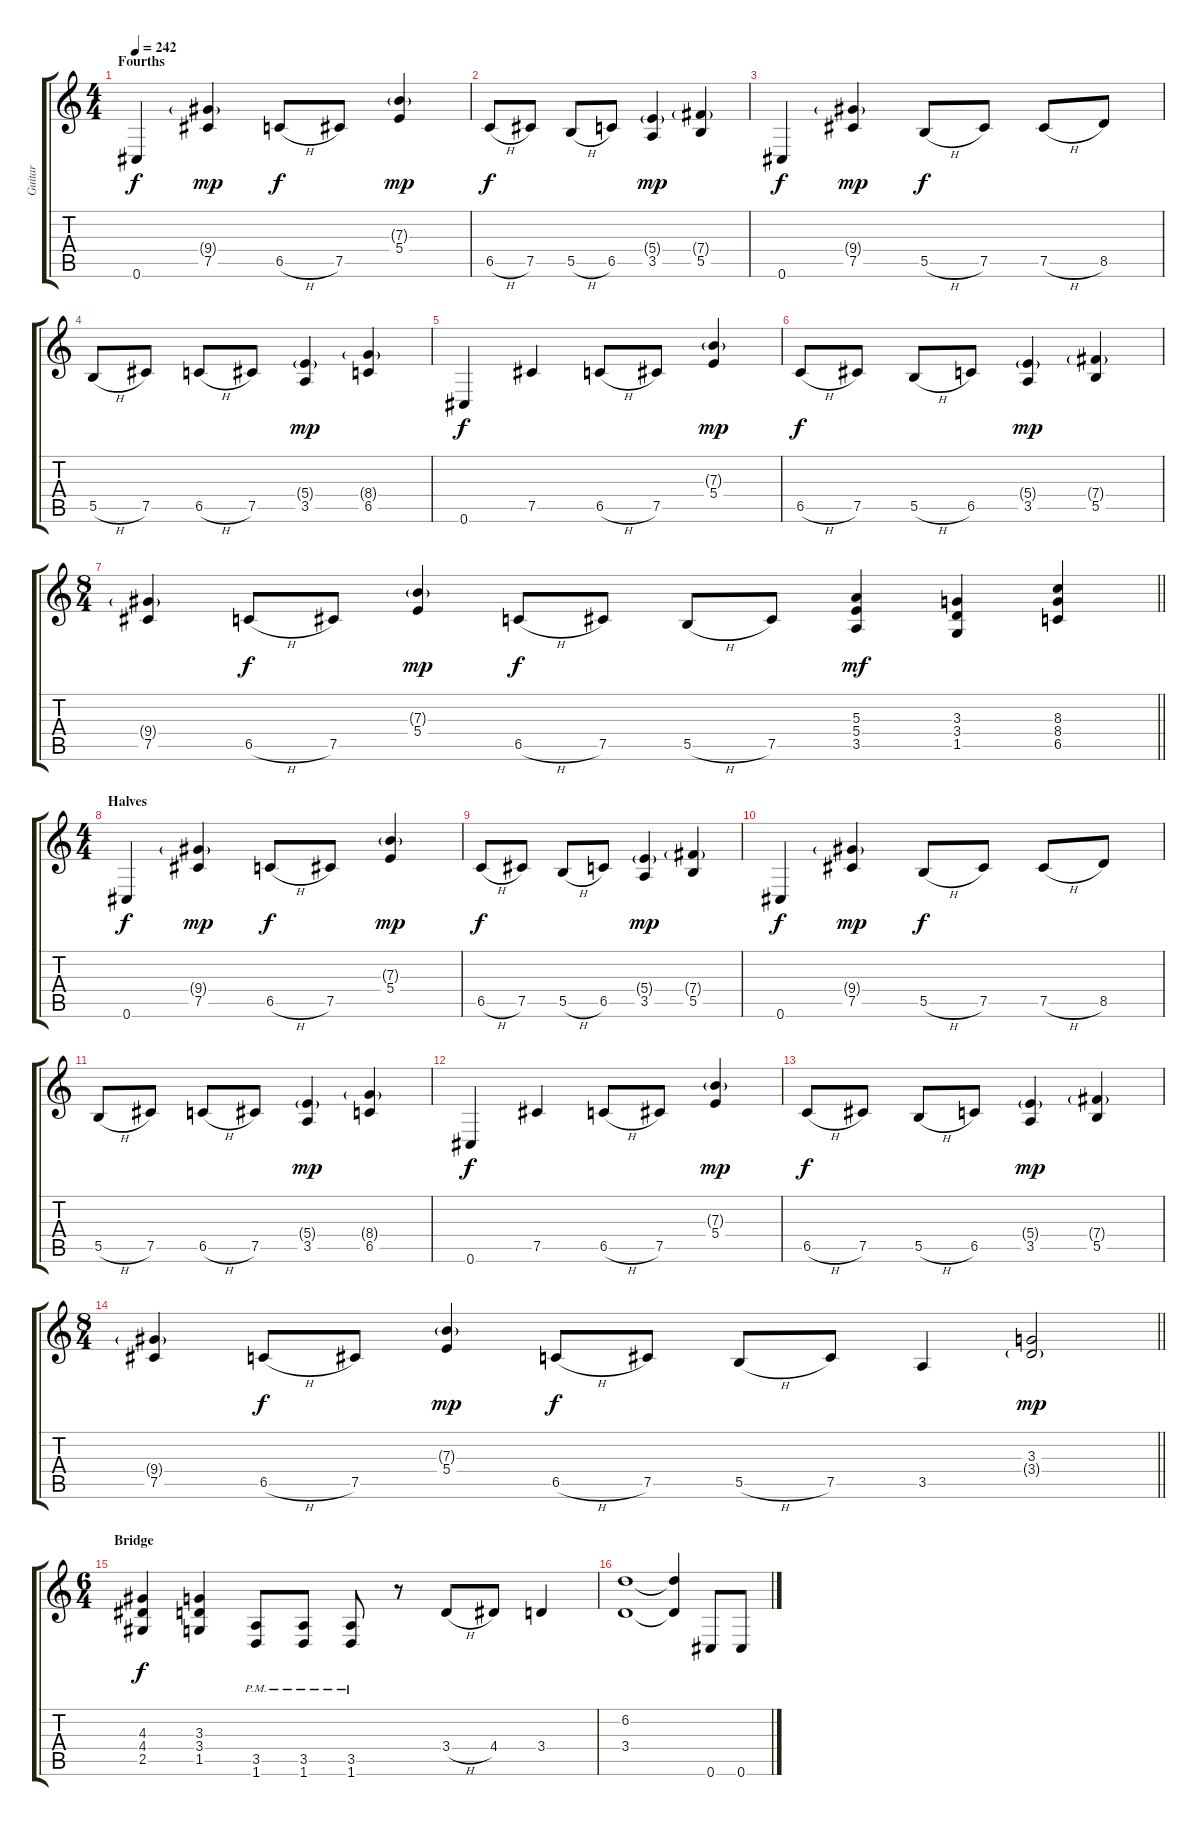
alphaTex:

\track ("Guitar" "Guitar") {instrument distortionguitar}
\staff {score tabs}
\tuning (Db4 Ab3 E3 B2 Gb2 Db2) {hide}
\ts (4 4)
\section ("" "Fourths")
\tempo 242
\clef g2
\ks c
0.6.4{dy f} (9.4{g} 7.5).4{dy mp} 6.5{h}.8{dy f} 7.5.8 (7.3{g} 5.4).4{dy mp} |
6.5{h}.8{dy f} 7.5.8 5.5{h}.8 6.5.8 (5.4{g} 3.5).4{dy mp} (7.4{g} 5.5).4 |
0.6.4{dy f} (9.4{g} 7.5).4{dy mp} 5.5{h}.8{dy f} 7.5.8 7.5{h}.8 8.5.8 |
5.5{h}.8 7.5.8 6.5{h}.8 7.5.8 (5.4{g} 3.5).4{dy mp} (8.4{g} 6.5).4 |
0.6.4{dy f} 7.5.4 6.5{h}.8 7.5.8 (7.3{g} 5.4).4{dy mp} |
6.5{h}.8{dy f} 7.5.8 5.5{h}.8 6.5.8 (5.4{g} 3.5).4{dy mp} (7.4{g} 5.5).4 |
\ts (8 4)
\barLineRight lightlight
(9.4{g} 7.5).4 6.5{h}.8{dy f} 7.5.8 (7.3{g} 5.4).4{dy mp} 6.5{h}.8{dy f} 7.5.8 5.5{h}.8 7.5.8 (5.3 5.4 3.5).4{dy mf} (3.3 3.4 1.5).4 (8.3 8.4 6.5).4 |
\ts (4 4)
\section ("" "Halves")
0.6.4{dy f} (9.4{g} 7.5).4{dy mp} 6.5{h}.8{dy f} 7.5.8 (7.3{g} 5.4).4{dy mp} |
6.5{h}.8{dy f} 7.5.8 5.5{h}.8 6.5.8 (5.4{g} 3.5).4{dy mp} (7.4{g} 5.5).4 |
0.6.4{dy f} (9.4{g} 7.5).4{dy mp} 5.5{h}.8{dy f} 7.5.8 7.5{h}.8 8.5.8 |
5.5{h}.8 7.5.8 6.5{h}.8 7.5.8 (5.4{g} 3.5).4{dy mp} (8.4{g} 6.5).4 |
0.6.4{dy f} 7.5.4 6.5{h}.8 7.5.8 (7.3{g} 5.4).4{dy mp} |
6.5{h}.8{dy f} 7.5.8 5.5{h}.8 6.5.8 (5.4{g} 3.5).4{dy mp} (7.4{g} 5.5).4 |
\ts (8 4)
\barLineRight lightlight
(9.4{g} 7.5).4 6.5{h}.8{dy f} 7.5.8 (7.3{g} 5.4).4{dy mp} 6.5{h}.8{dy f} 7.5.8 5.5{h}.8 7.5.8 3.5.4 (3.3 3.4{g}).2{dy mp} |
\ts (6 4)
\section ("" "Bridge")
(4.3 4.4 2.5).4{dy f} (3.3 3.4 1.5).4 (3.5{pm} 1.6{pm}).8 (3.5{pm} 1.6{pm}).8 (3.5{pm} 1.6{pm}).8 r.8 3.4{h}.8 4.4.8 3.4.4 |
(6.2 3.4).1 (6.2{t} 3.4{t}).4 0.6.8 0.6.8
